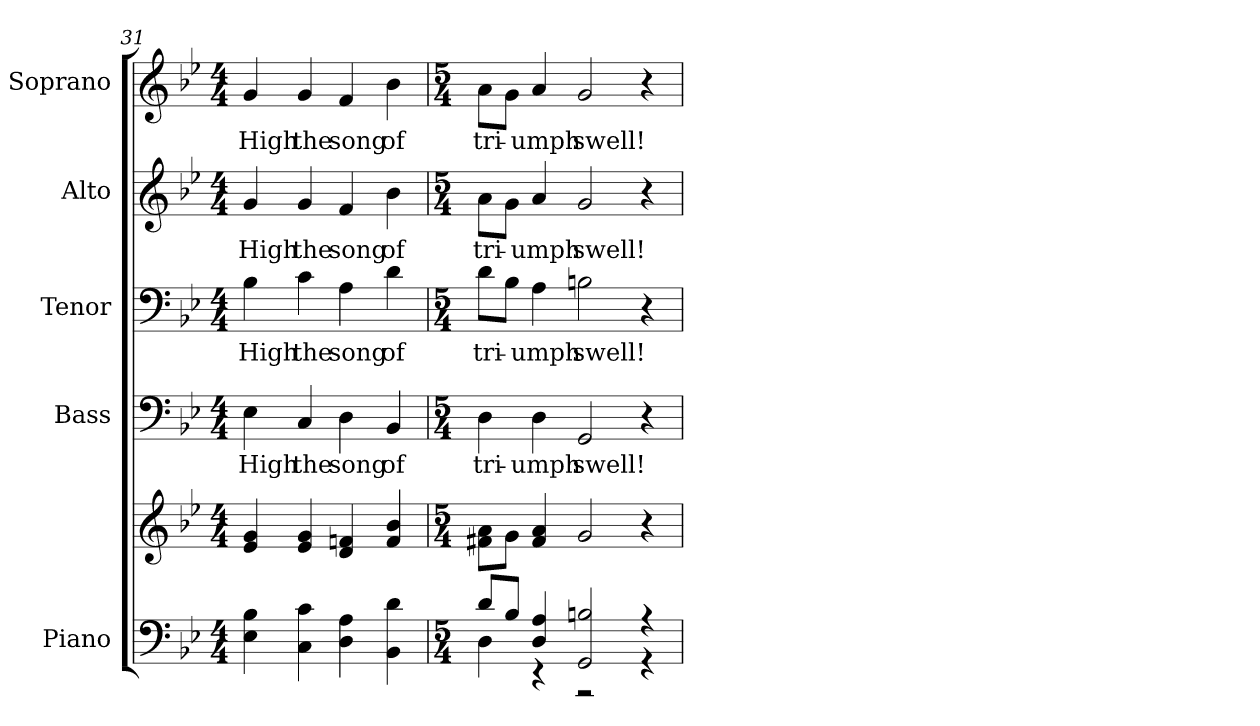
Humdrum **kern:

**kern	**kern	**kern	**text	**kern	**text	**kern	**text	**kern	**text
*part5	*part5	*part4	*part4	*part3	*part3	*part2	*part2	*part1	*part1
*staff6	*staff5	*staff4	*staff4	*staff3	*staff3	*staff2	*staff2	*staff1	*staff1
*I"Piano	*	*I"Bass	*	*I"Tenor	*	*I"Alto	*	*I"Soprano	*
*I'Pno.	*	*I'B.	*	*I'T.	*	*I'A.	*	*I'S.	*
!!LO:PB:g=z
*clefF4	*clefG2	*clefF4	*	*clefF4	*	*clefG2	*	*clefG2	*
*k[b-e-]	*k[b-e-]	*k[b-e-]	*	*k[b-e-]	*	*k[b-e-]	*	*k[b-e-]	*
*B-:	*B-:	*B-:	*	*B-:	*	*B-:	*	*B-:	*
*M4/4	*M4/4	*M4/4	*	*M4/4	*	*M4/4	*	*M4/4	*
=31	=31	=31	=31	=31	=31	=31	=31	=31	=31
!	!	!	!LO:LY:b:color=#000000	!	!	!	!	!	!
!	!	!	!	!	!LO:LY:b:color=#000000	!	!	!	!
!	!	!	!	!	!	!	!LO:LY:b:color=#000000	!	!
!	!	!	!	!	!	!	!	!	!LO:LY:b:color=#000000
4E-i\ 4B-i	4e-i/ 4gi	4E-i\	High	4B-i\	High	4gi/	High	4gi/	High
!	!	!	!LO:LY:b:color=#000000	!	!	!	!	!	!
!	!	!	!	!	!LO:LY:b:color=#000000	!	!	!	!
!	!	!	!	!	!	!	!LO:LY:b:color=#000000	!	!
!	!	!	!	!	!	!	!	!	!LO:LY:b:color=#000000
4Ci\ 4ci	4e-i/ 4gi	4Ci/	the	4ci\	the	4gi/	the	4gi/	the
!	!	!	!LO:LY:b:color=#000000	!	!	!	!	!	!
!	!	!	!	!	!LO:LY:b:color=#000000	!	!	!	!
!	!	!	!	!	!	!	!LO:LY:b:color=#000000	!	!
!	!	!	!	!	!	!	!	!	!LO:LY:b:color=#000000
4Di\ 4Ai	4di/ 4fni	4Di\	song	4Ai\	song	4fi/	song	4fi/	song
!	!	!	!LO:LY:b:color=#000000	!	!	!	!	!	!
!	!	!	!	!	!LO:LY:b:color=#000000	!	!	!	!
!	!	!	!	!	!	!	!LO:LY:b:color=#000000	!	!
!	!	!	!	!	!	!	!	!	!LO:LY:b:color=#000000
4BB-i\ 4di	4fi/ 4b-i	4BB-i/	of	4di\	of	4b-i\	of	4b-i\	of
=32	=32	=32	=32	=32	=32	=32	=32	=32	=32
*M5/4	*M5/4	*M5/4	*	*M5/4	*	*M5/4	*	*M5/4	*
*^	*	*	*	*	*	*	*	*	*
!	!	!	!	!LO:LY:b:color=#000000	!	!	!	!	!	!
!	!	!	!	!	!	!LO:LY:b:color=#000000	!	!	!	!
!	!	!	!	!	!	!	!	!LO:LY:b:color=#000000	!	!
!	!	!	!	!	!	!	!	!	!	!LO:LY:b:color=#000000
8di/L	4Di\	8f#Xi\ 8aiL	4Di\	tri-	8di\L	tri-	8ai\L	tri-	8ai\L	tri-
8B-i/J	.	8gi\J	.	.	8B-i\J	.	8gi\J	.	8gi\J	.
!	!	!	!	!LO:LY:b:color=#000000	!	!	!	!	!	!
!	!	!	!	!	!	!LO:LY:b:color=#000000	!	!	!	!
!	!	!	!	!	!	!	!	!LO:LY:b:color=#000000	!	!
!	!	!	!	!	!	!	!	!	!	!LO:LY:b:color=#000000
4Di/ 4Ai	4r	4f#i/ 4ai	4Di\	-umph	4Ai\	-umph	4ai/	-umph	4ai/	-umph
!	!	!	!	!LO:LY:b:color=#000000	!	!	!	!	!	!
!	!	!	!	!	!	!LO:LY:b:color=#000000	!	!	!	!
!	!	!	!	!	!	!	!	!LO:LY:b:color=#000000	!	!
!	!	!	!	!	!	!	!	!	!	!LO:LY:b:color=#000000
2GGi/ 2Bni	2r	2gi/	2GGi/	swell!	2Bni\	swell!	2gi/	swell!	2gi/	swell!
4r	4r	4r	4r	.	4r	.	4r	.	4r	.
*v	*v	*	*	*	*	*	*	*	*	*
=	=	=	=	=	=	=	=	=	=
*-	*-	*-	*-	*-	*-	*-	*-	*-	*-
